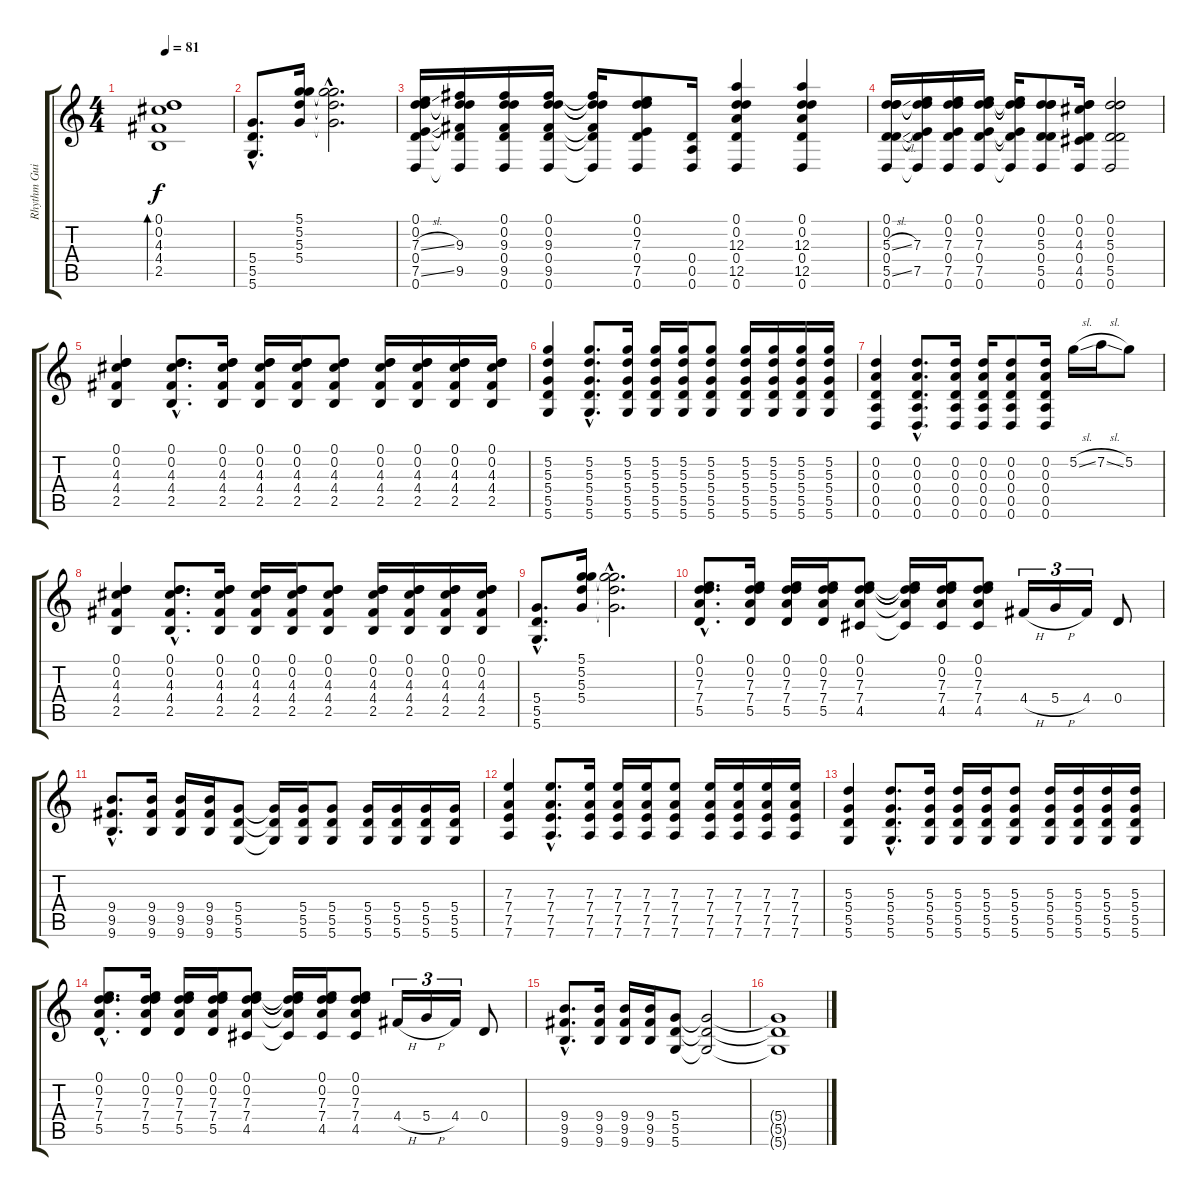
\track ("Rhythm Guitar" "Rhythm Gui") {instrument electricguitarclean}
\staff {score tabs}
\tuning (D4 D4 A3 D3 A2 D2) {hide}
\ts (4 4)
\tempo 81
\clef g2
\ks c
(0.1 0.2 4.3 4.4 2.5).1{bd 120 dy f} |
(5.4{hac} 5.5{hac} 5.6{hac}).8{d} (5.1 5.2 5.3 5.4).16 (5.1{hac t} 5.2{hac t} 5.3{hac t} 5.4{hac t}).2{d} |
(0.1 0.2 7.3{sl} 0.4 7.5{sl} 0.6).16 (0.1{t} 0.2{t} 9.3 0.4{t} 9.5 0.6{t}).16 (0.1 0.2 9.3 0.4 9.5 0.6).16 (0.1 0.2 9.3 0.4 9.5 0.6).16 (0.1{t} 0.2{t} 9.3{t} 0.4{t} 9.5{t} 0.6{t}).16 (0.1 0.2 7.3 0.4 7.5 0.6).8 (0.4 0.5 0.6).16 (0.1 0.2 12.3 0.4 12.5 0.6).4 (0.1 0.2 12.3 0.4 12.5 0.6).4 |
(0.1 0.2 5.3{sl} 0.4 5.5{sl} 0.6).16 (0.1{t} 0.2{t} 7.3 0.4{t} 7.5 0.6{t}).16 (0.1 0.2 7.3 0.4 7.5 0.6).16 (0.1 0.2 7.3 0.4 7.5 0.6).16 (0.1{t} 0.2{t} 7.3{t} 0.4{t} 7.5{t} 0.6{t}).16 (0.1 0.2 5.3 0.4 5.5 0.6).8 (0.1 0.2 4.3 0.4 4.5 0.6).16 (0.1 0.2 5.3 0.4 5.5 0.6).2 |
(0.1 0.2 4.3 4.4 2.5).4 (0.1{hac} 0.2{hac} 4.3{hac} 4.4{hac} 2.5{hac}).8{d} (0.1 0.2 4.3 4.4 2.5).16 (0.1 0.2 4.3 4.4 2.5).16 (0.1 0.2 4.3 4.4 2.5).16 (0.1 0.2 4.3 4.4 2.5).8 (0.1 0.2 4.3 4.4 2.5).16 (0.1 0.2 4.3 4.4 2.5).16 (0.1 0.2 4.3 4.4 2.5).16 (0.1 0.2 4.3 4.4 2.5).16 |
(5.2 5.3 5.4 5.5 5.6).4 (5.2{hac} 5.3{hac} 5.4{hac} 5.5{hac} 5.6{hac}).8{d} (5.2 5.3 5.4 5.5 5.6).16 (5.2 5.3 5.4 5.5 5.6).16 (5.2 5.3 5.4 5.5 5.6).16 (5.2 5.3 5.4 5.5 5.6).8 (5.2 5.3 5.4 5.5 5.6).16 (5.2 5.3 5.4 5.5 5.6).16 (5.2 5.3 5.4 5.5 5.6).16 (5.2 5.3 5.4 5.5 5.6).16 |
(0.2 0.3 0.4 0.5 0.6).4 (0.2{hac} 0.3{hac} 0.4{hac} 0.5{hac} 0.6{hac}).8{d} (0.2 0.3 0.4 0.5 0.6).16 (0.2 0.3 0.4 0.5 0.6).16 (0.2 0.3 0.4 0.5 0.6).8 (0.2 0.3 0.4 0.5 0.6).16 5.2{sl}.16 7.2{sl}.16 5.2.8 |
(0.1 0.2 4.3 4.4 2.5).4 (0.1{hac} 0.2{hac} 4.3{hac} 4.4{hac} 2.5{hac}).8{d} (0.1 0.2 4.3 4.4 2.5).16 (0.1 0.2 4.3 4.4 2.5).16 (0.1 0.2 4.3 4.4 2.5).16 (0.1 0.2 4.3 4.4 2.5).8 (0.1 0.2 4.3 4.4 2.5).16 (0.1 0.2 4.3 4.4 2.5).16 (0.1 0.2 4.3 4.4 2.5).16 (0.1 0.2 4.3 4.4 2.5).16 |
(5.4{hac} 5.5{hac} 5.6{hac}).8{d} (5.1 5.2 5.3 5.4).16 (5.1{hac t} 5.2{hac t} 5.3{hac t} 5.4{hac t}).2{d} |
(0.1{hac} 0.2{hac} 7.3{hac} 7.4{hac} 5.5{hac}).8{d volume 14 instrument distortionguitar} (0.1 0.2 7.3 7.4 5.5).16 (0.1 0.2 7.3 7.4 5.5).16 (0.1 0.2 7.3 7.4 5.5).16 (0.1 0.2 7.3 7.4 4.5).8 (0.1{t} 0.2{t} 7.3{t} 7.4{t} 4.5{t}).16 (0.1 0.2 7.3 7.4 4.5).16 (0.1 0.2 7.3 7.4 4.5).8 4.4{h}.16{tu (3 2)} 5.4{h}.16{tu (3 2)} 4.4.16{tu (3 2)} 0.4.8 |
(9.4{hac} 9.5{hac} 9.6{hac}).8{d} (9.4 9.5 9.6).16 (9.4 9.5 9.6).16 (9.4 9.5 9.6).16 (5.4 5.5 5.6).8 (5.4{t} 5.5{t} 5.6{t}).16 (5.4 5.5 5.6).16 (5.4 5.5 5.6).8 (5.4 5.5 5.6).16 (5.4 5.5 5.6).16 (5.4 5.5 5.6).16 (5.4 5.5 5.6).16 |
(7.3 7.4 7.5 7.6).4 (7.3{hac} 7.4{hac} 7.5{hac} 7.6{hac}).8{d} (7.3 7.4 7.5 7.6).16 (7.3 7.4 7.5 7.6).16 (7.3 7.4 7.5 7.6).16 (7.3 7.4 7.5 7.6).8 (7.3 7.4 7.5 7.6).16 (7.3 7.4 7.5 7.6).16 (7.3 7.4 7.5 7.6).16 (7.3 7.4 7.5 7.6).16 |
(5.3 5.4 5.5 5.6).4 (5.3{hac} 5.4{hac} 5.5{hac} 5.6{hac}).8{d} (5.3 5.4 5.5 5.6).16 (5.3 5.4 5.5 5.6).16 (5.3 5.4 5.5 5.6).16 (5.3 5.4 5.5 5.6).8 (5.3 5.4 5.5 5.6).16 (5.3 5.4 5.5 5.6).16 (5.3 5.4 5.5 5.6).16 (5.3 5.4 5.5 5.6).16 |
(0.1{hac} 0.2{hac} 7.3{hac} 7.4{hac} 5.5{hac}).8{d} (0.1 0.2 7.3 7.4 5.5).16 (0.1 0.2 7.3 7.4 5.5).16 (0.1 0.2 7.3 7.4 5.5).16 (0.1 0.2 7.3 7.4 4.5).8 (0.1{t} 0.2{t} 7.3{t} 7.4{t} 4.5{t}).16 (0.1 0.2 7.3 7.4 4.5).16 (0.1 0.2 7.3 7.4 4.5).8 4.4{h}.16{tu (3 2)} 5.4{h}.16{tu (3 2)} 4.4.16{tu (3 2)} 0.4.8 |
(9.4{hac} 9.5{hac} 9.6{hac}).8{d} (9.4 9.5 9.6).16 (9.4 9.5 9.6).16 (9.4 9.5 9.6).16 (5.4 5.5 5.6).8 (5.4{t} 5.5{t} 5.6{t}).2 |
(5.4{t} 5.5{t} 5.6{t}).1
